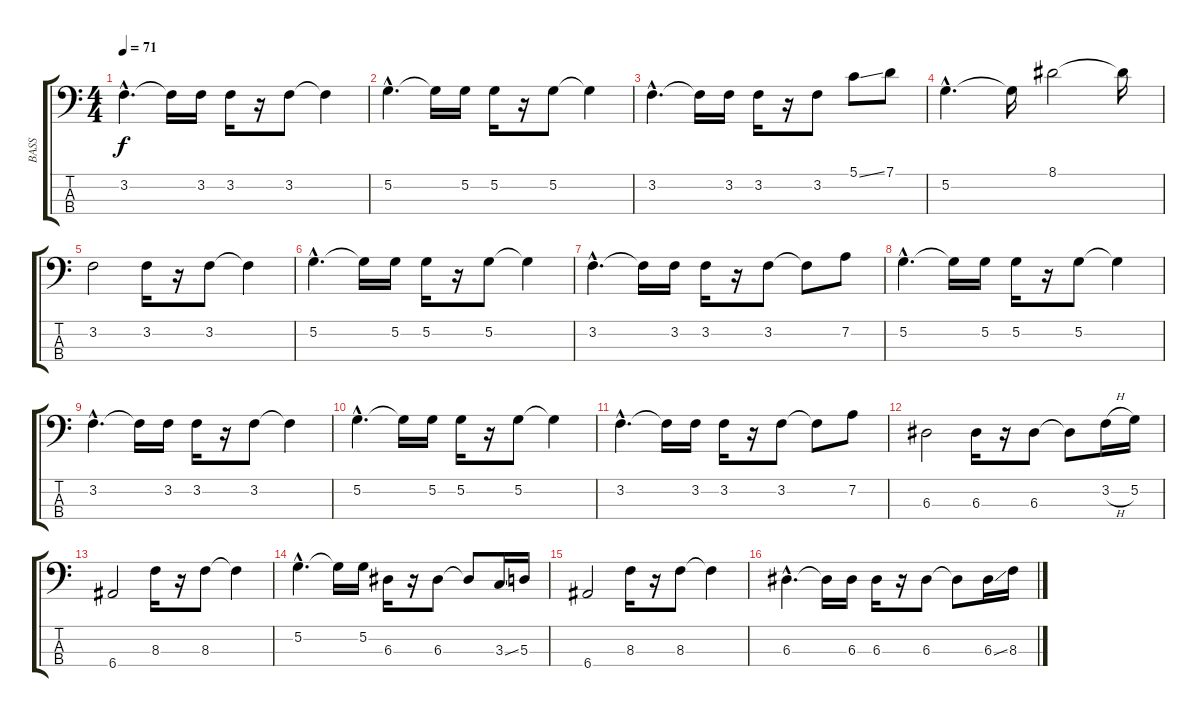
\track ("BASS" "BASS") {instrument electricbassfinger}
\staff {score tabs}
\tuning (G2 D2 A1 E1) {hide}
\ts (4 4)
\tempo 71
\clef f4
\ks c
3.2{hac}.4{d dy f} 3.2{t}.16 3.2.16 3.2.16 r.16 3.2.8 3.2{t}.4 |
5.2{hac}.4{d} 5.2{t}.16 5.2.16 5.2.16 r.16 5.2.8 5.2{t}.4 |
3.2{hac}.4{d} 3.2{t}.16 3.2.16 3.2.16 r.16 3.2.8 5.1{ss}.8 7.1.8 |
5.2{hac}.4{d} 5.2{t}.16 8.1.2 8.1{t}.16 |
3.2.2 3.2.16 r.16 3.2.8 3.2{t}.4 |
5.2{hac}.4{d} 5.2{t}.16 5.2.16 5.2.16 r.16 5.2.8 5.2{t}.4 |
3.2{hac}.4{d} 3.2{t}.16 3.2.16 3.2.16 r.16 3.2.8 3.2{t}.8 7.2.8 |
5.2{hac}.4{d} 5.2{t}.16 5.2.16 5.2.16 r.16 5.2.8 5.2{t}.4 |
3.2{hac}.4{d} 3.2{t}.16 3.2.16 3.2.16 r.16 3.2.8 3.2{t}.4 |
5.2{hac}.4{d} 5.2{t}.16 5.2.16 5.2.16 r.16 5.2.8 5.2{t}.4 |
3.2{hac}.4{d} 3.2{t}.16 3.2.16 3.2.16 r.16 3.2.8 3.2{t}.8 7.2.8 |
6.3.2 6.3.16 r.16 6.3.8 6.3{t}.8 3.2{h}.16 5.2.16 |
6.4.2 8.3.16 r.16 8.3.8 8.3{t}.4 |
5.2{hac}.4{d} 5.2{t}.16 5.2.16 6.3.16 r.16 6.3.8 6.3{t}.8 3.3{ss}.16 5.3.16 |
6.4.2 8.3.16 r.16 8.3.8 8.3{t}.4 |
6.3{hac}.4{d} 6.3{t}.16 6.3.16 6.3.16 r.16 6.3.8 6.3{t}.8 6.3{ss}.16 8.3.16
